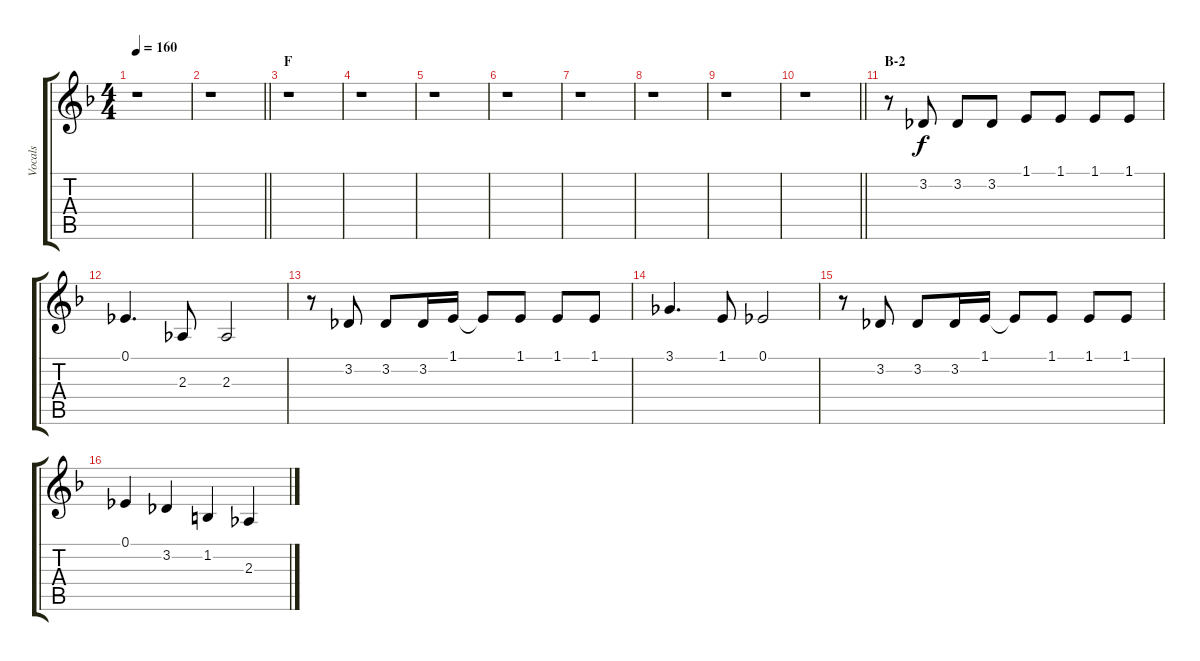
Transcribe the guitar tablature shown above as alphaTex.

\track ("Vocals" "Vocals") {instrument voiceoohs}
\staff {score tabs}
\tuning (Eb4 Bb3 Gb3 Db3 Ab2 Eb2) {hide}
\ts (4 4)
\tempo 160
\clef g2
\ks f
r.1{dy f} |
\barLineRight lightlight
r.1 |
\section ("" "F")
r.1 |
r.1 |
r.1 |
r.1 |
r.1 |
r.1 |
r.1 |
\barLineRight lightlight
r.1 |
\section ("" "B-2")
r.8 3.2.8 3.2.8 3.2.8 1.1.8 1.1.8 1.1.8 1.1.8 |
0.1.4{d} 2.3.8 2.3.2 |
r.8 3.2.8 3.2.8 3.2.16 1.1.16 1.1{t}.8 1.1.8 1.1.8 1.1.8 |
3.1.4{d} 1.1.8 0.1.2 |
r.8 3.2.8 3.2.8 3.2.16 1.1.16 1.1{t}.8 1.1.8 1.1.8 1.1.8 |
0.1.4 3.2.4 1.2.4 2.3.4
